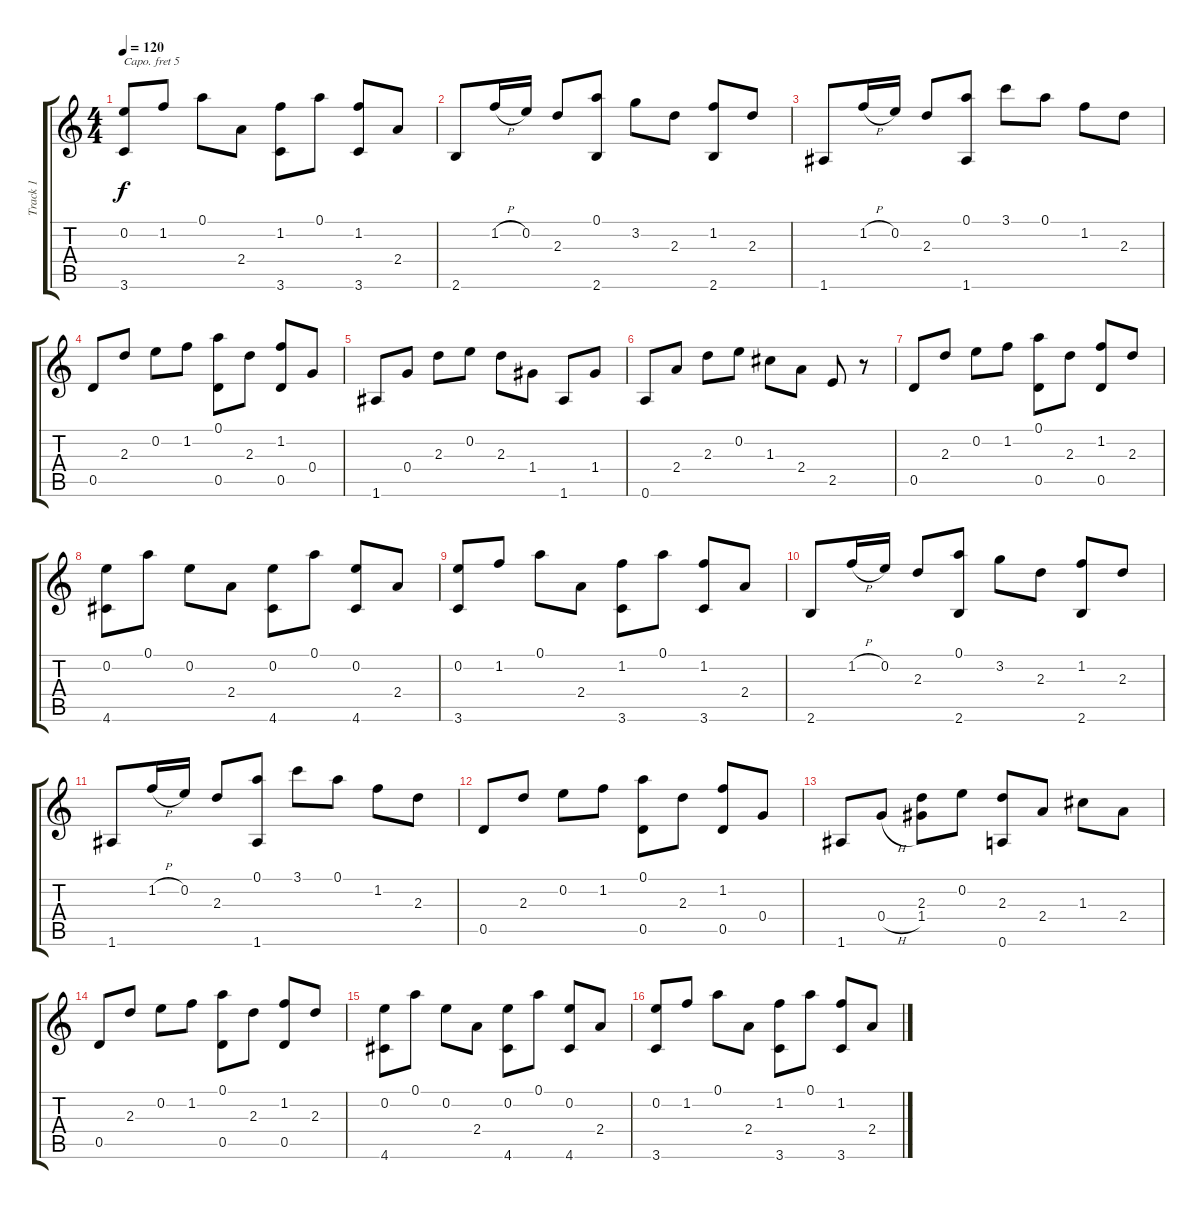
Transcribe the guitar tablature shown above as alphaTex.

\track ("Track 1" "Track 1") {instrument acousticguitarsteel}
\staff {score tabs}
\capo 5
\tuning (E4 B3 G3 D3 A2 E2) {hide}
\ts (4 4)
\tempo 120
\clef g2
\ks c
(0.2 3.6).8{dy f} 1.2.8 0.1.8 2.4.8 (1.2 3.6).8 0.1.8 (1.2 3.6).8 2.4.8 |
2.6.8 1.2{h}.16 0.2.16 2.3.8 (0.1 2.6).8 3.2.8 2.3.8 (1.2 2.6).8 2.3.8 |
1.6.8 1.2{h}.16 0.2.16 2.3.8 (0.1 1.6).8 3.1.8 0.1.8 1.2.8 2.3.8 |
0.5.8 2.3.8 0.2.8 1.2.8 (0.1 0.5).8 2.3.8 (1.2 0.5).8 0.4.8 |
1.6.8 0.4.8 2.3.8 0.2.8 2.3.8 1.4.8 1.6.8 1.4.8 |
0.6.8 2.4.8 2.3.8 0.2.8 1.3.8 2.4.8 2.5.8 r.8 |
0.5.8 2.3.8 0.2.8 1.2.8 (0.1 0.5).8 2.3.8 (1.2 0.5).8 2.3.8 |
(0.2 4.6).8 0.1.8 0.2.8 2.4.8 (0.2 4.6).8 0.1.8 (0.2 4.6).8 2.4.8 |
(0.2 3.6).8 1.2.8 0.1.8 2.4.8 (1.2 3.6).8 0.1.8 (1.2 3.6).8 2.4.8 |
2.6.8 1.2{h}.16 0.2.16 2.3.8 (0.1 2.6).8 3.2.8 2.3.8 (1.2 2.6).8 2.3.8 |
1.6.8 1.2{h}.16 0.2.16 2.3.8 (0.1 1.6).8 3.1.8 0.1.8 1.2.8 2.3.8 |
0.5.8 2.3.8 0.2.8 1.2.8 (0.1 0.5).8 2.3.8 (1.2 0.5).8 0.4.8 |
1.6.8 0.4{h}.8 (2.3 1.4).8 0.2.8 (2.3 0.6).8 2.4.8 1.3.8 2.4.8 |
0.5.8 2.3.8 0.2.8 1.2.8 (0.1 0.5).8 2.3.8 (1.2 0.5).8 2.3.8 |
(0.2 4.6).8 0.1.8 0.2.8 2.4.8 (0.2 4.6).8 0.1.8 (0.2 4.6).8 2.4.8 |
(0.2 3.6).8 1.2.8 0.1.8 2.4.8 (1.2 3.6).8 0.1.8 (1.2 3.6).8 2.4.8
